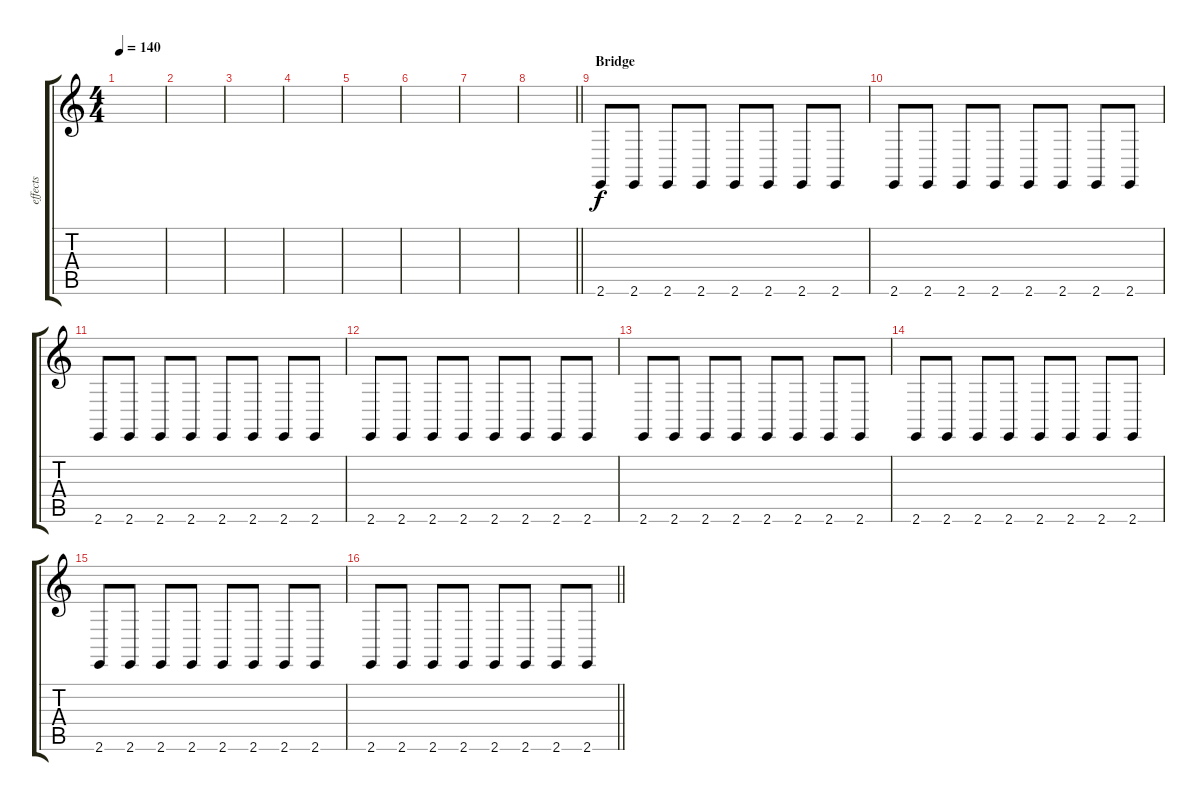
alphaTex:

\track ("effects" "effects") {instrument pad1newage}
\staff {score tabs}
\tuning (E4 B3 G3 D3 A2 D2) {hide}
\ts (4 4)
\tempo 140
\clef g2
\ks c
|
|
|
|
|
|
|
\barLineRight lightlight
|
\section ("" "Bridge")
2.6.8 2.6.8 2.6.8 2.6.8 2.6.8 2.6.8 2.6.8 2.6.8 |
2.6.8 2.6.8 2.6.8 2.6.8 2.6.8 2.6.8 2.6.8 2.6.8 |
2.6.8 2.6.8 2.6.8 2.6.8 2.6.8 2.6.8 2.6.8 2.6.8 |
2.6.8 2.6.8 2.6.8 2.6.8 2.6.8 2.6.8 2.6.8 2.6.8 |
2.6.8 2.6.8 2.6.8 2.6.8 2.6.8 2.6.8 2.6.8 2.6.8 |
2.6.8 2.6.8 2.6.8 2.6.8 2.6.8 2.6.8 2.6.8 2.6.8 |
2.6.8 2.6.8 2.6.8 2.6.8 2.6.8 2.6.8 2.6.8 2.6.8 |
\barLineRight lightlight
2.6.8 2.6.8 2.6.8 2.6.8 2.6.8 2.6.8 2.6.8 2.6.8
